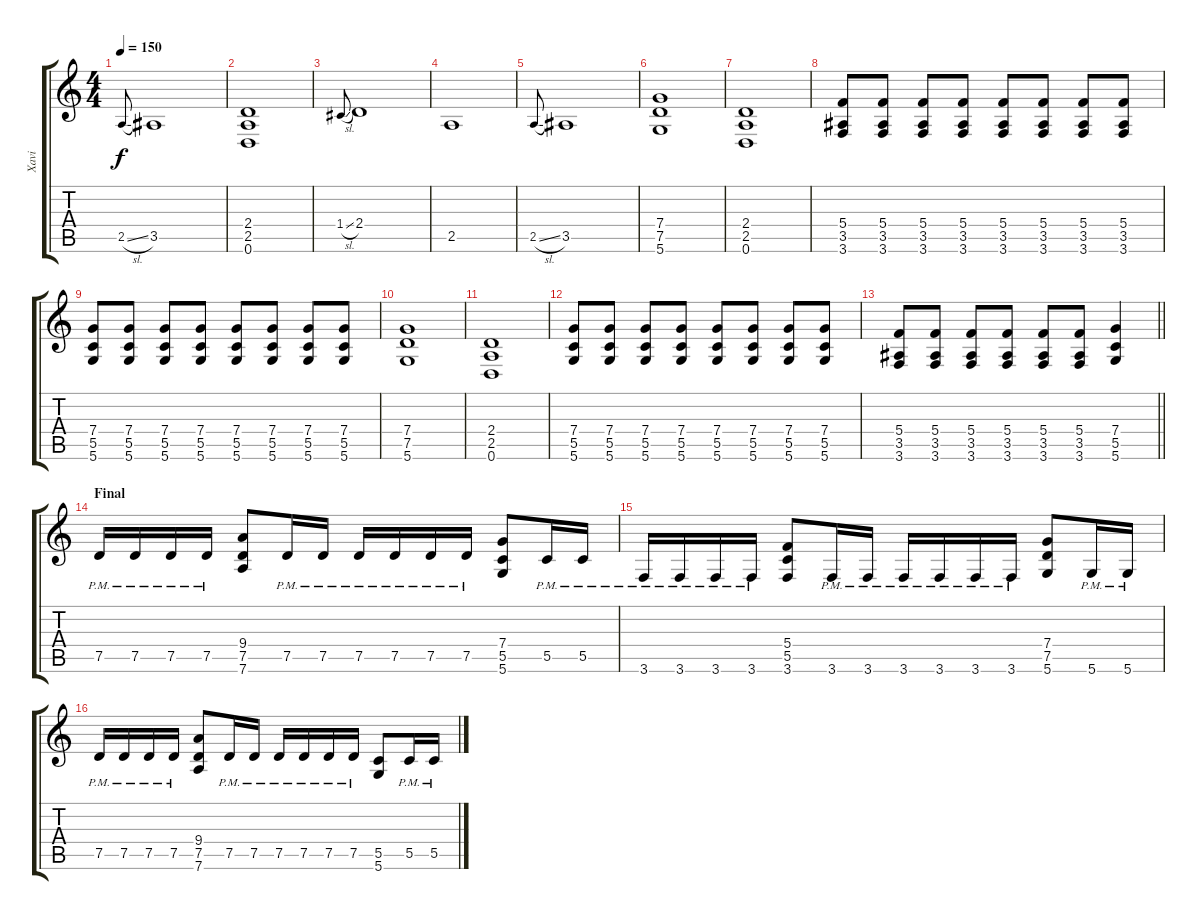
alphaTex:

\track ("Xavi" "Xavi") {instrument distortionguitar}
\staff {score tabs}
\tuning (D4 A3 F3 C3 G2 D2) {hide}
\ts (4 4)
\tempo 150
\clef g2
\ks c
2.5{sl}.8{gr onbeat dy f} 3.5.1 |
(2.4 2.5 0.6).1 |
1.4{sl}.8{gr onbeat} 2.4.1 |
2.5.1 |
2.5{sl}.8{gr onbeat} 3.5.1 |
(7.4 7.5 5.6).1 |
(2.4 2.5 0.6).1 |
(5.4 3.5 3.6).8 (5.4 3.5 3.6).8 (5.4 3.5 3.6).8 (5.4 3.5 3.6).8 (5.4 3.5 3.6).8 (5.4 3.5 3.6).8 (5.4 3.5 3.6).8 (5.4 3.5 3.6).8 |
(7.4 5.5 5.6).8 (7.4 5.5 5.6).8 (7.4 5.5 5.6).8 (7.4 5.5 5.6).8 (7.4 5.5 5.6).8 (7.4 5.5 5.6).8 (7.4 5.5 5.6).8 (7.4 5.5 5.6).8 |
(7.4 7.5 5.6).1 |
(2.4 2.5 0.6).1 |
(7.4 5.5 5.6).8 (7.4 5.5 5.6).8 (7.4 5.5 5.6).8 (7.4 5.5 5.6).8 (7.4 5.5 5.6).8 (7.4 5.5 5.6).8 (7.4 5.5 5.6).8 (7.4 5.5 5.6).8 |
\barLineRight lightlight
(5.4 3.5 3.6).8 (5.4 3.5 3.6).8 (5.4 3.5 3.6).8 (5.4 3.5 3.6).8 (5.4 3.5 3.6).8 (5.4 3.5 3.6).8 (7.4 5.5 5.6).4 |
\section ("" "Final")
7.5{pm}.16 7.5{pm}.16 7.5{pm}.16 7.5{pm}.16 (9.4 7.5 7.6).8 7.5{pm}.16 7.5{pm}.16 7.5{pm}.16 7.5{pm}.16 7.5{pm}.16 7.5{pm}.16 (7.4 5.5 5.6).8 5.5{pm}.16 5.5{pm}.16 |
3.6{pm}.16 3.6{pm}.16 3.6{pm}.16 3.6{pm}.16 (5.4 5.5 3.6).8 3.6{pm}.16 3.6{pm}.16 3.6{pm}.16 3.6{pm}.16 3.6{pm}.16 3.6{pm}.16 (7.4 7.5 5.6).8 5.6{pm}.16 5.6{pm}.16 |
7.5{pm}.16 7.5{pm}.16 7.5{pm}.16 7.5{pm}.16 (9.4 7.5 7.6).8 7.5{pm}.16 7.5{pm}.16 7.5{pm}.16 7.5{pm}.16 7.5{pm}.16 7.5{pm}.16 (5.5 5.6).8 5.5{pm}.16 5.5{pm}.16
